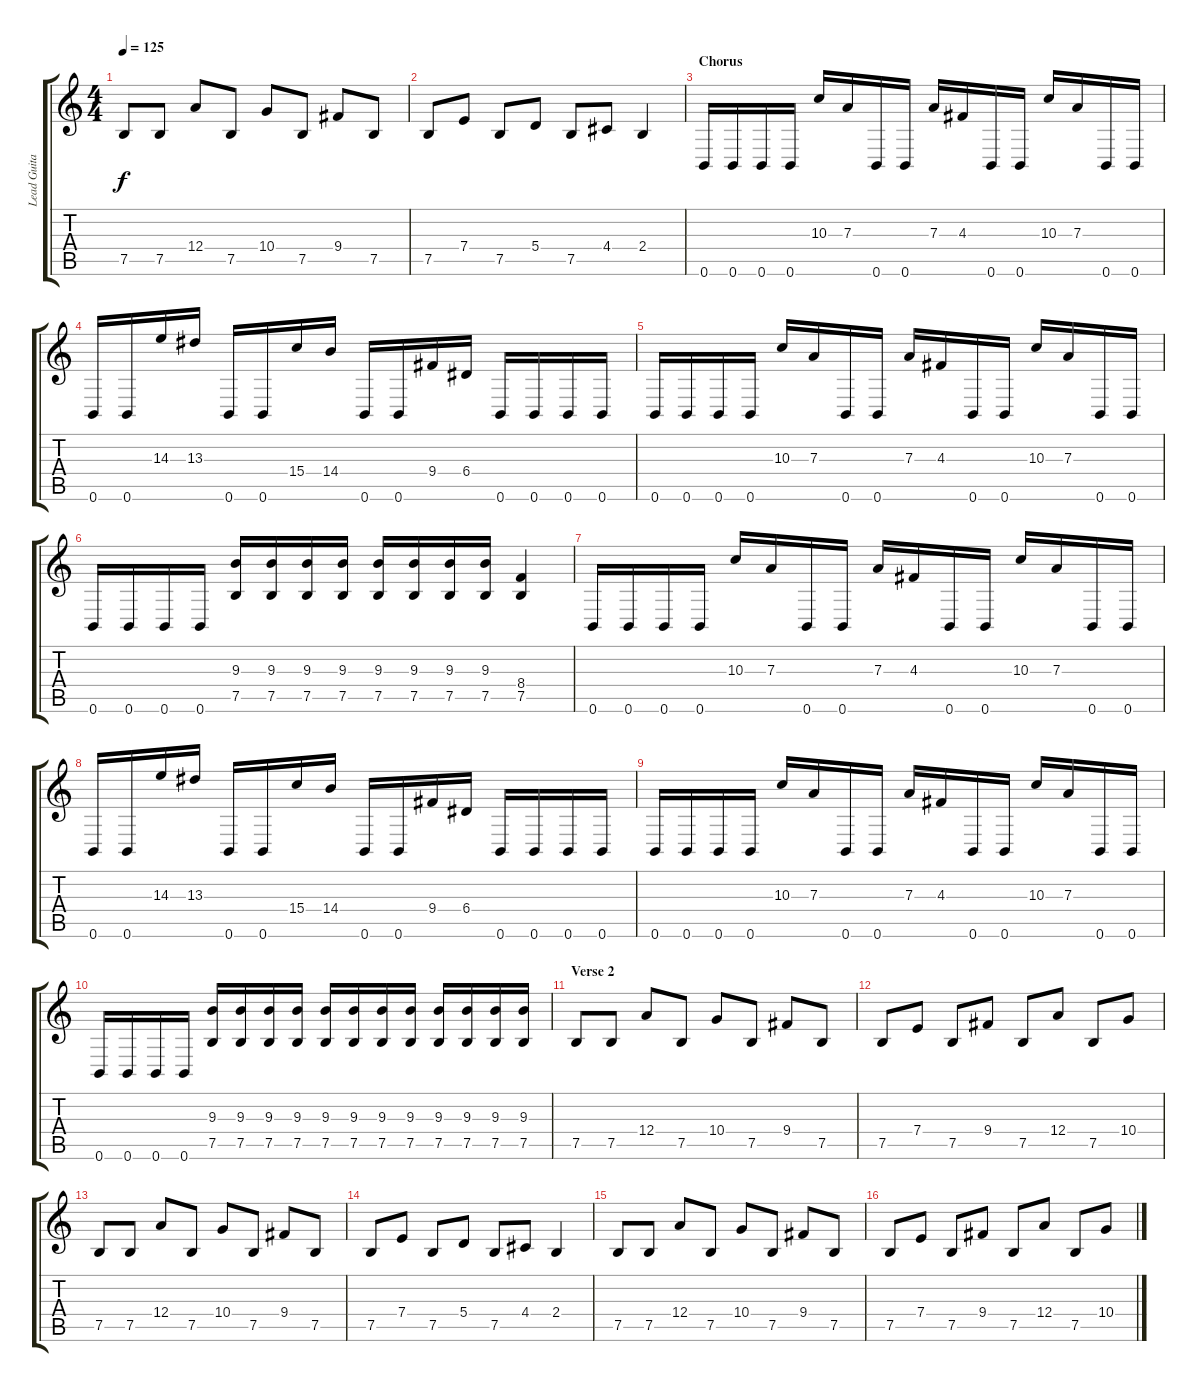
\track ("Lead Guitar I" "Lead Guita") {instrument distortionguitar}
\staff {score tabs}
\tuning (B3 Gb3 D3 A2 E2 B1) {hide}
\ts (4 4)
\tempo 125
\clef g2
\ks c
7.5.8{dy f} 7.5.8 12.4.8 7.5.8 10.4.8 7.5.8 9.4.8 7.5.8 |
7.5.8 7.4.8 7.5.8 5.4.8 7.5.8 4.4.8 2.4.4 |
\section ("" "Chorus")
0.6.16 0.6.16 0.6.16 0.6.16 10.3.16 7.3.16 0.6.16 0.6.16 7.3.16 4.3.16 0.6.16 0.6.16 10.3.16 7.3.16 0.6.16 0.6.16 |
0.6.16 0.6.16 14.3.16 13.3.16 0.6.16 0.6.16 15.4.16 14.4.16 0.6.16 0.6.16 9.4.16 6.4.16 0.6.16 0.6.16 0.6.16 0.6.16 |
0.6.16 0.6.16 0.6.16 0.6.16 10.3.16 7.3.16 0.6.16 0.6.16 7.3.16 4.3.16 0.6.16 0.6.16 10.3.16 7.3.16 0.6.16 0.6.16 |
0.6.16 0.6.16 0.6.16 0.6.16 (9.3 7.5).16 (9.3 7.5).16 (9.3 7.5).16 (9.3 7.5).16 (9.3 7.5).16 (9.3 7.5).16 (9.3 7.5).16 (9.3 7.5).16 (8.4 7.5).4 |
0.6.16 0.6.16 0.6.16 0.6.16 10.3.16 7.3.16 0.6.16 0.6.16 7.3.16 4.3.16 0.6.16 0.6.16 10.3.16 7.3.16 0.6.16 0.6.16 |
0.6.16 0.6.16 14.3.16 13.3.16 0.6.16 0.6.16 15.4.16 14.4.16 0.6.16 0.6.16 9.4.16 6.4.16 0.6.16 0.6.16 0.6.16 0.6.16 |
0.6.16 0.6.16 0.6.16 0.6.16 10.3.16 7.3.16 0.6.16 0.6.16 7.3.16 4.3.16 0.6.16 0.6.16 10.3.16 7.3.16 0.6.16 0.6.16 |
0.6.16 0.6.16 0.6.16 0.6.16 (9.3 7.5).16 (9.3 7.5).16 (9.3 7.5).16 (9.3 7.5).16 (9.3 7.5).16 (9.3 7.5).16 (9.3 7.5).16 (9.3 7.5).16 (9.3 7.5).16 (9.3 7.5).16 (9.3 7.5).16 (9.3 7.5).16 |
\section ("" "Verse 2")
7.5.8 7.5.8 12.4.8 7.5.8 10.4.8 7.5.8 9.4.8 7.5.8 |
7.5.8 7.4.8 7.5.8 9.4.8 7.5.8 12.4.8 7.5.8 10.4.8 |
7.5.8 7.5.8 12.4.8 7.5.8 10.4.8 7.5.8 9.4.8 7.5.8 |
7.5.8 7.4.8 7.5.8 5.4.8 7.5.8 4.4.8 2.4.4 |
7.5.8 7.5.8 12.4.8 7.5.8 10.4.8 7.5.8 9.4.8 7.5.8 |
7.5.8 7.4.8 7.5.8 9.4.8 7.5.8 12.4.8 7.5.8 10.4.8
